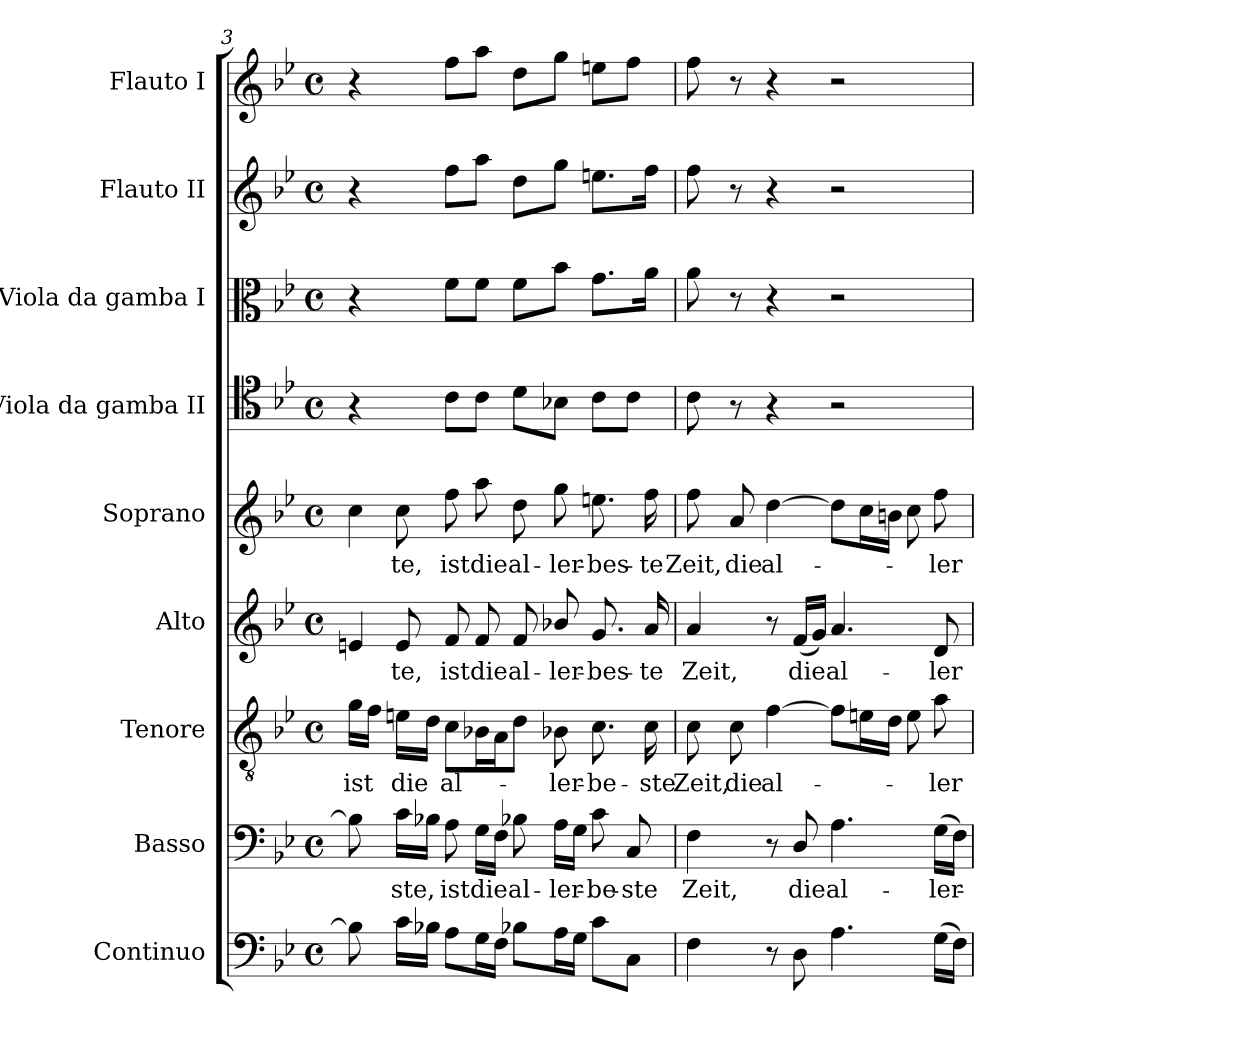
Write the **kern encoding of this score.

**kern	**kern	**text	**kern	**text	**kern	**text	**kern	**text	**kern	**kern	**kern	**kern
*part9	*part8	*part8	*part7	*part7	*part6	*part6	*part5	*part5	*part4	*part3	*part2	*part1
*staff9	*staff8	*staff8	*staff7	*staff7	*staff6	*staff6	*staff5	*staff5	*staff4	*staff3	*staff2	*staff1
*I"Continuo	*I"Basso	*	*I"Tenore	*	*I"Alto	*	*I"Soprano	*	*I"Viola da gamba II	*I"Viola da gamba I	*I"Flauto II	*I"Flauto I
*clefF4	*clefF4	*	*clefGv2	*	*clefG2	*	*clefG2	*	*clefC4	*clefC3	*clefG2	*clefG2
*	*	*	*ITrd7c12	*	*	*	*	*	*	*	*	*
*k[b-e-]	*k[b-e-]	*	*k[b-e-]	*	*k[b-e-]	*	*k[b-e-]	*	*k[b-e-]	*k[b-e-]	*k[b-e-]	*k[b-e-]
*B-:	*B-:	*	*B-:	*	*B-:	*	*B-:	*	*B-:	*B-:	*B-:	*B-:
*M4/4	*M4/4	*	*M4/4	*	*M4/4	*	*M4/4	*	*M4/4	*M4/4	*M4/4	*M4/4
*met(c)	*met(c)	*	*met(c)	*	*met(c)	*	*met(c)	*	*met(c)	*met(c)	*met(c)	*met(c)
=3	=3	=3	=3	=3	=3	=3	=3	=3	=3	=3	=3	=3
!	!	!	!	!LO:LY:b:color=#000000	!	!	!	!	!	!	!	!
8B-i\]	8B-i\]	.	16Gi\LL	ist	8eni/J	.	8cci\J	.	4r	4r	4r	4r
.	.	.	16Fi\JJ	.	.	.	.	.	.	.	.	.
!	!	!LO:LY:b:color=#000000	!	!	!	!	!	!	!	!	!	!
!	!	!	!	!LO:LY:b:color=#000000	!	!	!	!	!	!	!	!
!	!	!	!	!	!	!LO:LY:b:color=#000000	!	!	!	!	!	!
!	!	!	!	!	!	!	!	!LO:LY:b:color=#000000	!	!	!	!
16ci\LL	16ci\LL	-ste,	16Eni\LL	die	8ei/	-te,	8cci\	-te,	.	.	.	.
16B-Xi\JJ	16B-Xi\JJ	.	16Di\JJ	.	.	.	.	.	.	.	.	.
!	!	!LO:LY:b:color=#000000	!	!	!	!	!	!	!	!	!	!
!	!	!	!	!LO:LY:b:color=#000000	!	!	!	!	!	!	!	!
!	!	!	!	!	!	!LO:LY:b:color=#000000	!	!	!	!	!	!
!	!	!	!	!	!	!	!	!LO:LY:b:color=#000000	!	!	!	!
8Ai\L	8Ai\	ist	8Ci\L	al-	8fi/	ist	8ffi\	ist	8ci\L	8fi\L	8ffi\L	8ffi\L
!	!	!LO:LY:b:color=#000000	!	!	!	!	!	!	!	!	!	!
!	!	!	!	!	!	!LO:LY:b:color=#000000	!	!	!	!	!	!
!	!	!	!	!	!	!	!	!LO:LY:b:color=#000000	!	!	!	!
16Gi\L	16Gi\LL	die	16BB-Xi\L	.	8fi/	die	8aai\	die	8ci\J	8fi\J	8aai\J	8aai\J
16Fi\JJ	16Fi\JJ	.	16AAi\J	.	.	.	.	.	.	.	.	.
!	!	!LO:LY:b:color=#000000	!	!	!	!	!	!	!	!	!	!
!	!	!	!	!	!	!LO:LY:b:color=#000000	!	!	!	!	!	!
!	!	!	!	!	!	!	!	!LO:LY:b:color=#000000	!	!	!	!
8B-Xi\L	8B-Xi\	al-	8Di\J	.	8fi/	al-	8ddi\	al-	8di\L	8fi\L	8ddi\L	8ddi\L
!	!	!LO:LY:b:color=#000000	!	!	!	!	!	!	!	!	!	!
!	!	!	!	!LO:LY:b:color=#000000	!	!	!	!	!	!	!	!
!	!	!	!	!	!	!LO:LY:b:color=#000000	!	!	!	!	!	!
!	!	!	!	!	!	!	!	!LO:LY:b:color=#000000	!	!	!	!
16Ai\L	16Ai\LL	-ler-	8BB-Xi\	-ler-	8b-Xi/	-ler-	8ggi\	-ler-	8B-Xi\J	8b-i\J	8ggi\J	8ggi\J
16Gi\JJ	16Gi\JJ	.	.	.	.	.	.	.	.	.	.	.
!	!	!LO:LY:b:color=#000000	!	!	!	!	!	!	!	!	!	!
!	!	!	!	!LO:LY:b:color=#000000	!	!	!	!	!	!	!	!
!	!	!	!	!	!	!LO:LY:b:color=#000000	!	!	!	!	!	!
!	!	!	!	!	!	!	!	!LO:LY:b:color=#000000	!	!	!	!
8ci\L	8ci\	-be-	8.Ci\	-be-	8.gi/	-bes-	8.eeni\	-bes-	8ci\L	8.gi\L	8.eeni\L	8eeni\L
!	!	!LO:LY:b:color=#000000	!	!	!	!	!	!	!	!	!	!
8Ci\J	8Ci/	-ste	.	.	.	.	.	.	8ci\J	.	.	8ffi\J
!	!	!	!	!LO:LY:b:color=#000000	!	!	!	!	!	!	!	!
!	!	!	!	!	!	!LO:LY:b:color=#000000	!	!	!	!	!	!
!	!	!	!	!	!	!	!	!LO:LY:b:color=#000000	!	!	!	!
.	.	.	16Ci\	-ste	16ai/	-te	16ffi\	-te	.	16ai\Jk	16ffi\Jk	.
=4	=4	=4	=4	=4	=4	=4	=4	=4	=4	=4	=4	=4
!	!	!LO:LY:b:color=#000000	!	!	!	!	!	!	!	!	!	!
!	!	!	!	!LO:LY:b:color=#000000	!	!	!	!	!	!	!	!
!	!	!	!	!	!	!LO:LY:b:color=#000000	!	!	!	!	!	!
!	!	!	!	!	!	!	!	!LO:LY:b:color=#000000	!	!	!	!
4Fi\	4Fi\	Zeit,	8Ci\	Zeit,	4ai/	Zeit,	8ffi\	Zeit,	8ci\	8ai\	8ffi\	8ffi\
!	!	!	!	!LO:LY:b:color=#000000	!	!	!	!	!	!	!	!
!	!	!	!	!	!	!	!	!LO:LY:b:color=#000000	!	!	!	!
.	.	.	8Ci\	die	.	.	8ai/	die	8r	8r	8r	8r
!	!	!	!	!LO:LY:b:color=#000000	!	!	!	!	!	!	!	!
!	!	!	!	!	!	!	!	!LO:LY:b:color=#000000	!	!	!	!
8r	8r	.	[4Fi\	al-	8r	.	[4ddi\	al-	4r	4r	4r	4r
!	!	!LO:LY:b:color=#000000	!	!	!	!	!	!	!	!	!	!
!	!	!	!	!	!	!LO:LY:b:color=#000000	!	!	!	!	!	!
8Di\	8Di/	die	.	.	(16fi/LL	die	.	.	.	.	.	.
.	.	.	.	.	16gi/JJ)	.	.	.	.	.	.	.
!	!	!LO:LY:b:color=#000000	!	!	!	!	!	!	!	!	!	!
!	!	!	!	!	!	!LO:LY:b:color=#000000	!	!	!	!	!	!
4.Ai\	4.Ai\	al-	8Fi\L]	.	4.ai/	al-	8ddi\L]	.	2r	2r	2r	2r
.	.	.	16Eni\L	.	.	.	16cci\L	.	.	.	.	.
.	.	.	16Di\JJ	.	.	.	16bni\JJ	.	.	.	.	.
.	.	.	8Ei\	.	.	.	8cci\	.	.	.	.	.
!	!	!LO:LY:b:color=#000000	!	!	!	!	!	!	!	!	!	!
!	!	!	!	!LO:LY:b:color=#000000	!	!	!	!	!	!	!	!
!	!	!	!	!	!	!LO:LY:b:color=#000000	!	!	!	!	!	!
!	!	!	!	!	!	!	!	!LO:LY:b:color=#000000	!	!	!	!
(16Gi\LL	(16Gi\LL	-ler-	8Ai\	-ler-	8di/	-ler-	8ffi\	-ler-	.	.	.	.
16Fi\JJ)	16Fi\JJ)	.	.	.	.	.	.	.	.	.	.	.
=	=	=	=	=	=	=	=	=	=	=	=	=
*-	*-	*-	*-	*-	*-	*-	*-	*-	*-	*-	*-	*-
